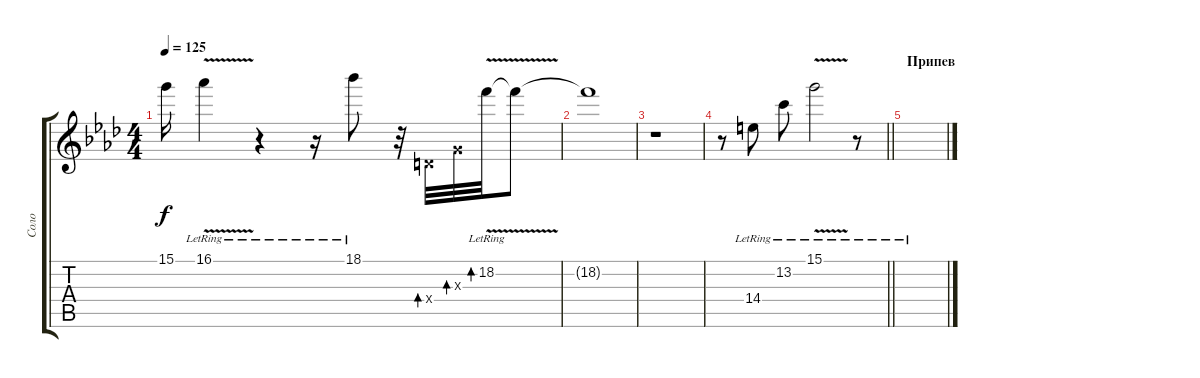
\track ("Соло" "Соло") {solo instrument overdrivenguitar}
\staff {score tabs}
\tuning (E4 B3 G3 D3 A2 E2) {hide}
\ts (4 4)
\tempo 125
\clef g2
\ks fminor
15.1{t}.16{dy f} 16.1{v lr}.4 r.4 r.16 18.1{lr}.8 r.32 0.4{x}.32{bd 60} 0.3{x}.32{bd 60} 18.2{v lr}.32{bd 60} 18.2{t}.8 |
18.2{t}.1 |
r.1 |
\barLineRight lightlight
r.8 14.4{lr}.8 13.2{lr}.8 15.1{v lr}.2 r.8 |
\section ("" "Припев")
